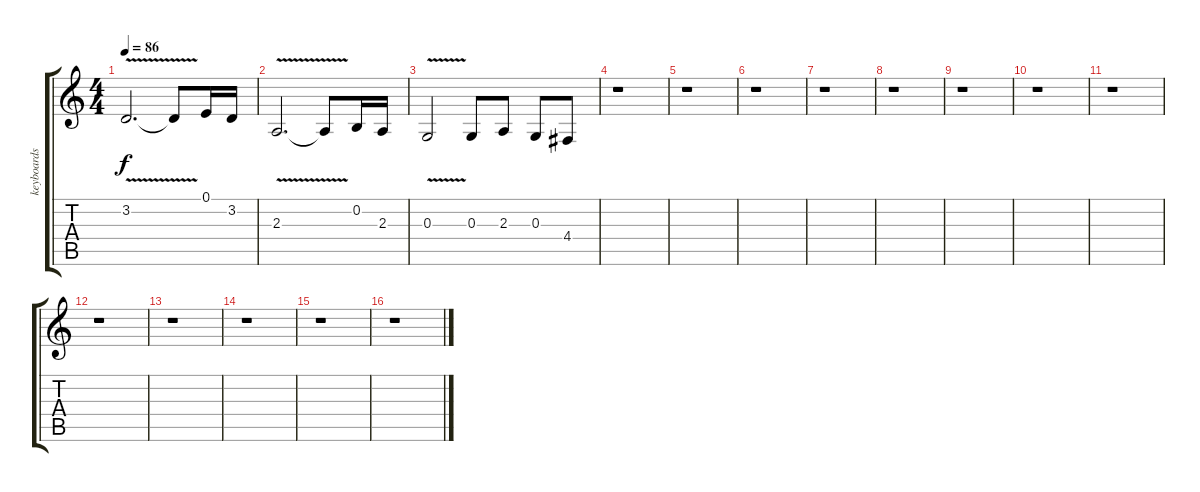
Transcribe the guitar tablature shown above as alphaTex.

\track ("keyboards    t w o" "keyboards ") {instrument synthbrass1}
\staff {score tabs}
\tuning (E4 B3 G3 D3 A2 E2) {hide}
\ts (4 4)
\tempo 86
\clef g2
\ks c
3.2{v}.2{d dy f} 3.2{t}.8 0.1.16 3.2.16 |
2.3{v}.2{d} 2.3{t}.8 0.2.16 2.3.16 |
0.3{v}.2 0.3.8 2.3.8 0.3.8 4.4.8 |
r.1 |
r.1 |
r.1 |
r.1 |
r.1 |
r.1 |
r.1 |
r.1 |
r.1 |
r.1 |
r.1 |
r.1 |
r.1
